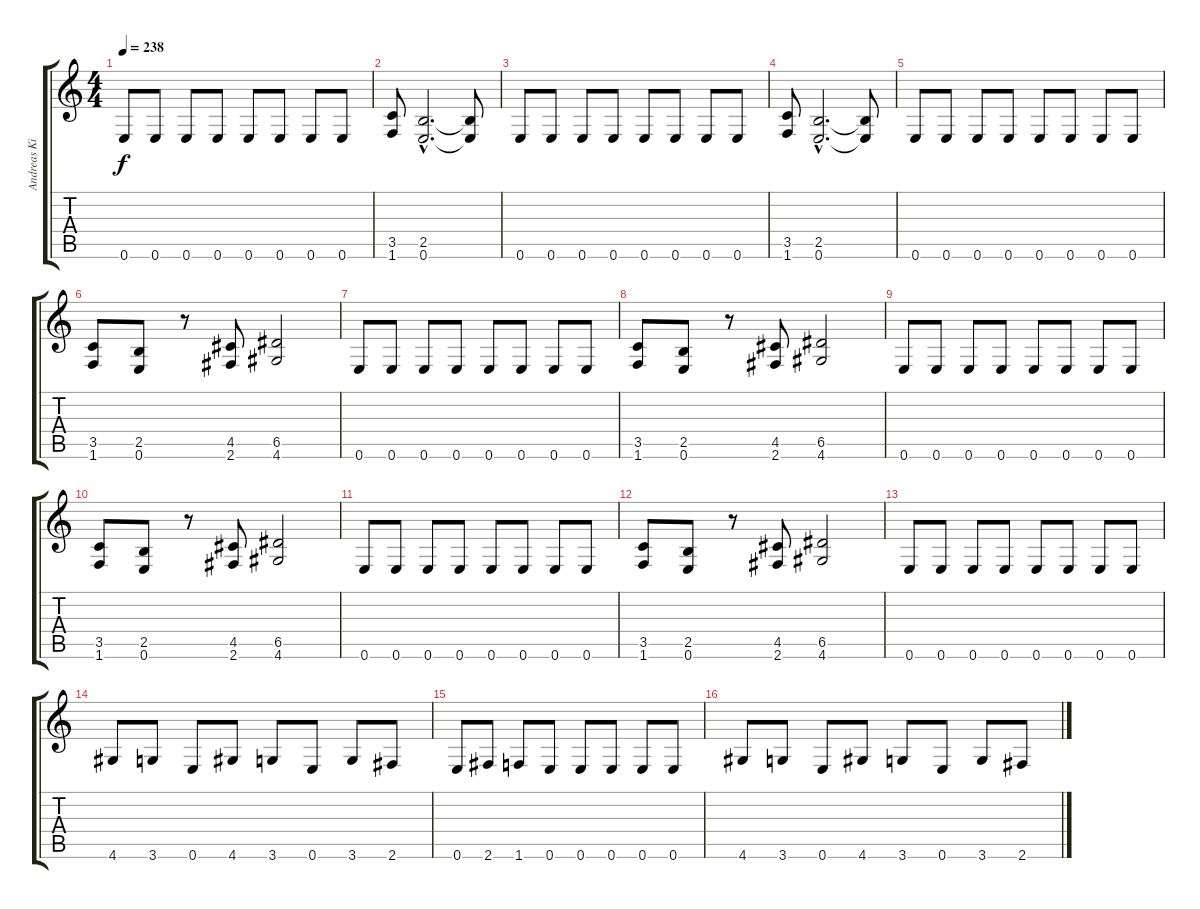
\track ("Andreas Kisser" "Andreas Ki") {instrument distortionguitar}
\staff {score tabs}
\tuning (E4 B3 G3 D3 A2 E2) {hide}
\ts (4 4)
\tempo 238
\clef g2
\ks c
0.6.8{dy f} 0.6.8 0.6.8 0.6.8 0.6.8 0.6.8 0.6.8 0.6.8 |
(3.5 1.6).8 (2.5{hac} 0.6{hac}).2{d} (2.5{t} 0.6{t}).8 |
0.6.8 0.6.8 0.6.8 0.6.8 0.6.8 0.6.8 0.6.8 0.6.8 |
(3.5 1.6).8 (2.5{hac} 0.6{hac}).2{d} (2.5{t} 0.6{t}).8 |
0.6.8 0.6.8 0.6.8 0.6.8 0.6.8 0.6.8 0.6.8 0.6.8 |
(3.5 1.6).8 (2.5 0.6).8 r.8 (4.5 2.6).8 (6.5 4.6).2 |
0.6.8 0.6.8 0.6.8 0.6.8 0.6.8 0.6.8 0.6.8 0.6.8 |
(3.5 1.6).8 (2.5 0.6).8 r.8 (4.5 2.6).8 (6.5 4.6).2 |
0.6.8 0.6.8 0.6.8 0.6.8 0.6.8 0.6.8 0.6.8 0.6.8 |
(3.5 1.6).8 (2.5 0.6).8 r.8 (4.5 2.6).8 (6.5 4.6).2 |
0.6.8 0.6.8 0.6.8 0.6.8 0.6.8 0.6.8 0.6.8 0.6.8 |
(3.5 1.6).8 (2.5 0.6).8 r.8 (4.5 2.6).8 (6.5 4.6).2 |
0.6.8 0.6.8 0.6.8 0.6.8 0.6.8 0.6.8 0.6.8 0.6.8 |
4.6.8 3.6.8 0.6.8 4.6.8 3.6.8 0.6.8 3.6.8 2.6.8 |
0.6.8 2.6.8 1.6.8 0.6.8 0.6.8 0.6.8 0.6.8 0.6.8 |
4.6.8 3.6.8 0.6.8 4.6.8 3.6.8 0.6.8 3.6.8 2.6.8
